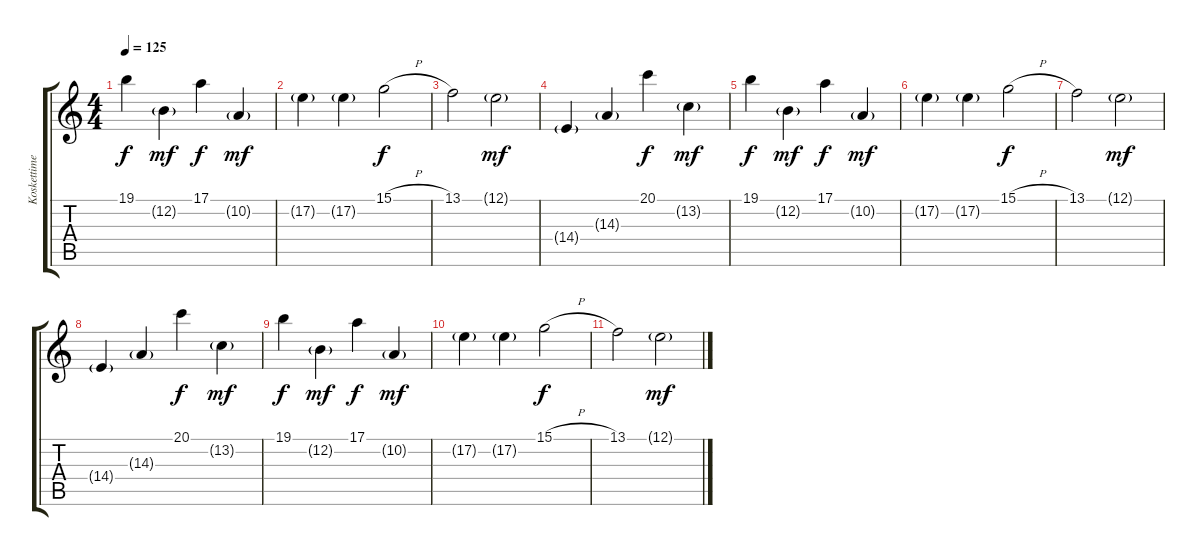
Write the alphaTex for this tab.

\track ("Koskettimet 2" "Koskettime") {instrument fx7echoes}
\staff {score tabs}
\tuning (E4 B3 G3 D3 A2 E2) {hide}
\ts (4 4)
\tempo 125
\clef g2
\ks c
19.1.4{dy f} 12.2{g}.4{dy mf} 17.1.4{dy f} 10.2{g}.4{dy mf} |
17.2{g}.4 17.2{g}.4 15.1{h}.2{dy f} |
13.1.2 12.1{g}.2{dy mf} |
14.4{g}.4 14.3{g}.4 20.1.4{dy f} 13.2{g}.4{dy mf} |
19.1.4{dy f} 12.2{g}.4{dy mf} 17.1.4{dy f} 10.2{g}.4{dy mf} |
17.2{g}.4 17.2{g}.4 15.1{h}.2{dy f} |
13.1.2 12.1{g}.2{dy mf} |
14.4{g}.4 14.3{g}.4 20.1.4{dy f} 13.2{g}.4{dy mf} |
19.1.4{dy f} 12.2{g}.4{dy mf} 17.1.4{dy f} 10.2{g}.4{dy mf} |
17.2{g}.4 17.2{g}.4 15.1{h}.2{dy f} |
13.1.2 12.1{g}.2{dy mf}
